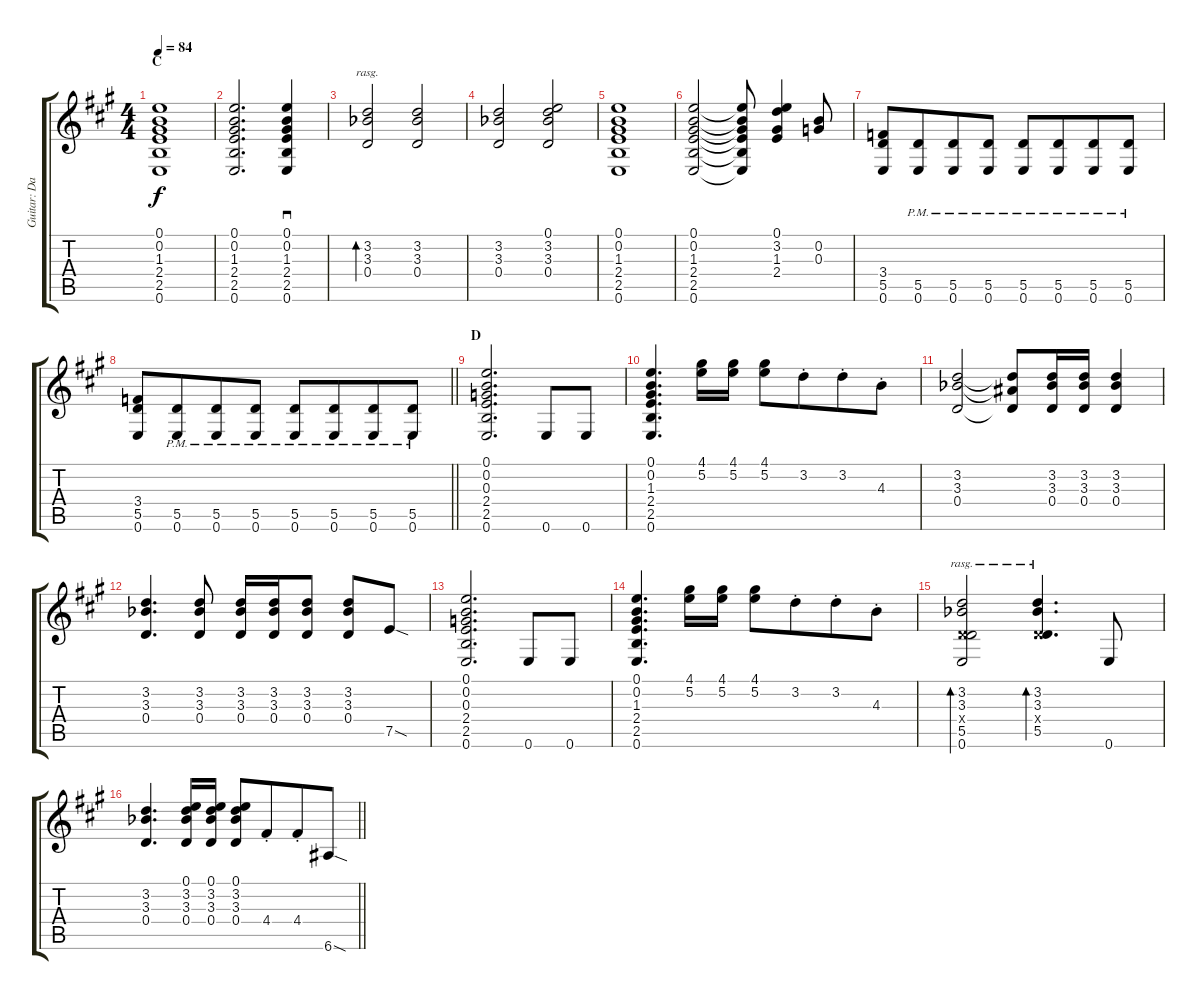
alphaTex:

\track ("Guitar: David Gilmour" "Guitar: Da") {instrument distortionguitar}
\staff {score tabs}
\tuning (E4 B3 G3 D3 A2 E2) {hide}
\ts (4 4)
\section ("" "C")
\tempo 84
\clef g2
\ks a
(0.1 0.2 1.3 2.4 2.5 0.6).1{dy f} |
(0.1 0.2 1.3 2.4 2.5 0.6).2{d} (0.1 0.2 1.3 2.4 2.5 0.6).4{sd} |
(3.2 3.3{acc b} 0.4).2{bd 480 rasg ii} (3.2 3.3{acc b} 0.4).2 |
(3.2 3.3{acc b} 0.4).2 (0.1 3.2 3.3{acc b} 0.4).2 |
(0.1 0.2 1.3 2.4 2.5 0.6).1 |
(0.1 0.2 1.3 2.4 2.5 0.6).2 (0.1{t} 0.2{t} 1.3{t} 2.4{t} 2.5{t} 0.6{t}).8 (0.1 3.2 1.3 2.4).4 (0.2 0.3).8 |
(3.4 5.5 0.6).8 (5.5{pm} 0.6{pm}).8{beam merge} (5.5{pm} 0.6{pm}).8 (5.5{pm} 0.6{pm}).8 (5.5{pm} 0.6{pm}).8 (5.5{pm} 0.6{pm}).8{beam merge} (5.5{pm} 0.6{pm}).8 (5.5{pm} 0.6{pm}).8 |
\barLineRight lightlight
(3.4 5.5 0.6).8 (5.5{pm} 0.6{pm}).8{beam merge} (5.5{pm} 0.6{pm}).8 (5.5{pm} 0.6{pm}).8 (5.5{pm} 0.6{pm}).8 (5.5{pm} 0.6{pm}).8{beam merge} (5.5{pm} 0.6{pm}).8 (5.5{pm} 0.6{pm}).8 |
\section ("" "D")
(0.1 0.2 0.3 2.4 2.5 0.6).2{d} 0.6.8 0.6.8 |
(0.1 0.2 1.3 2.4 2.5 0.6).4{d} (4.1 5.2).16 (4.1 5.2).16 (4.1 5.2).8 3.2{st}.8{beam merge} 3.2{st}.8 4.3{st}.8 |
(3.2 3.3{acc b} 0.4).2 (3.2{t} 3.3{t} 0.4{t}).8 (3.2 3.3{acc b} 0.4).16 (3.2 3.3{acc b} 0.4).16 (3.2 3.3{acc b} 0.4).4 |
(3.2 3.3{acc b} 0.4).4{d} (3.2 3.3{acc b} 0.4).8 (3.2 3.3{acc b} 0.4).16 (3.2 3.3{acc b} 0.4).16 (3.2 3.3{acc b} 0.4).8 (3.2 3.3{acc b} 0.4).8 7.5{sod}.8 |
(0.1 0.2 0.3 2.4 2.5 0.6).2{d} 0.6.8 0.6.8 |
(0.1 0.2 1.3 2.4 2.5 0.6).4{d} (4.1 5.2).16 (4.1 5.2).16 (4.1 5.2).8 3.2{st}.8{beam merge} 3.2{st}.8 4.3{st}.8 |
(3.2 3.3{acc b} 0.4{x} 5.5 0.6).2{bd 480 rasg ii} (3.2 3.3{acc b} 0.4{x} 5.5).4{d bd 480 rasg ii} 0.6.8 |
\barLineRight lightlight
(3.2 3.3{acc b} 0.4).4{d} (0.1 3.2 3.3{acc b} 0.4).16 (0.1 3.2 3.3{acc b} 0.4).16 (0.1 3.2 3.3{acc b} 0.4).8 4.4{st}.8{beam merge} 4.4{st}.8 6.6{sod}.8
